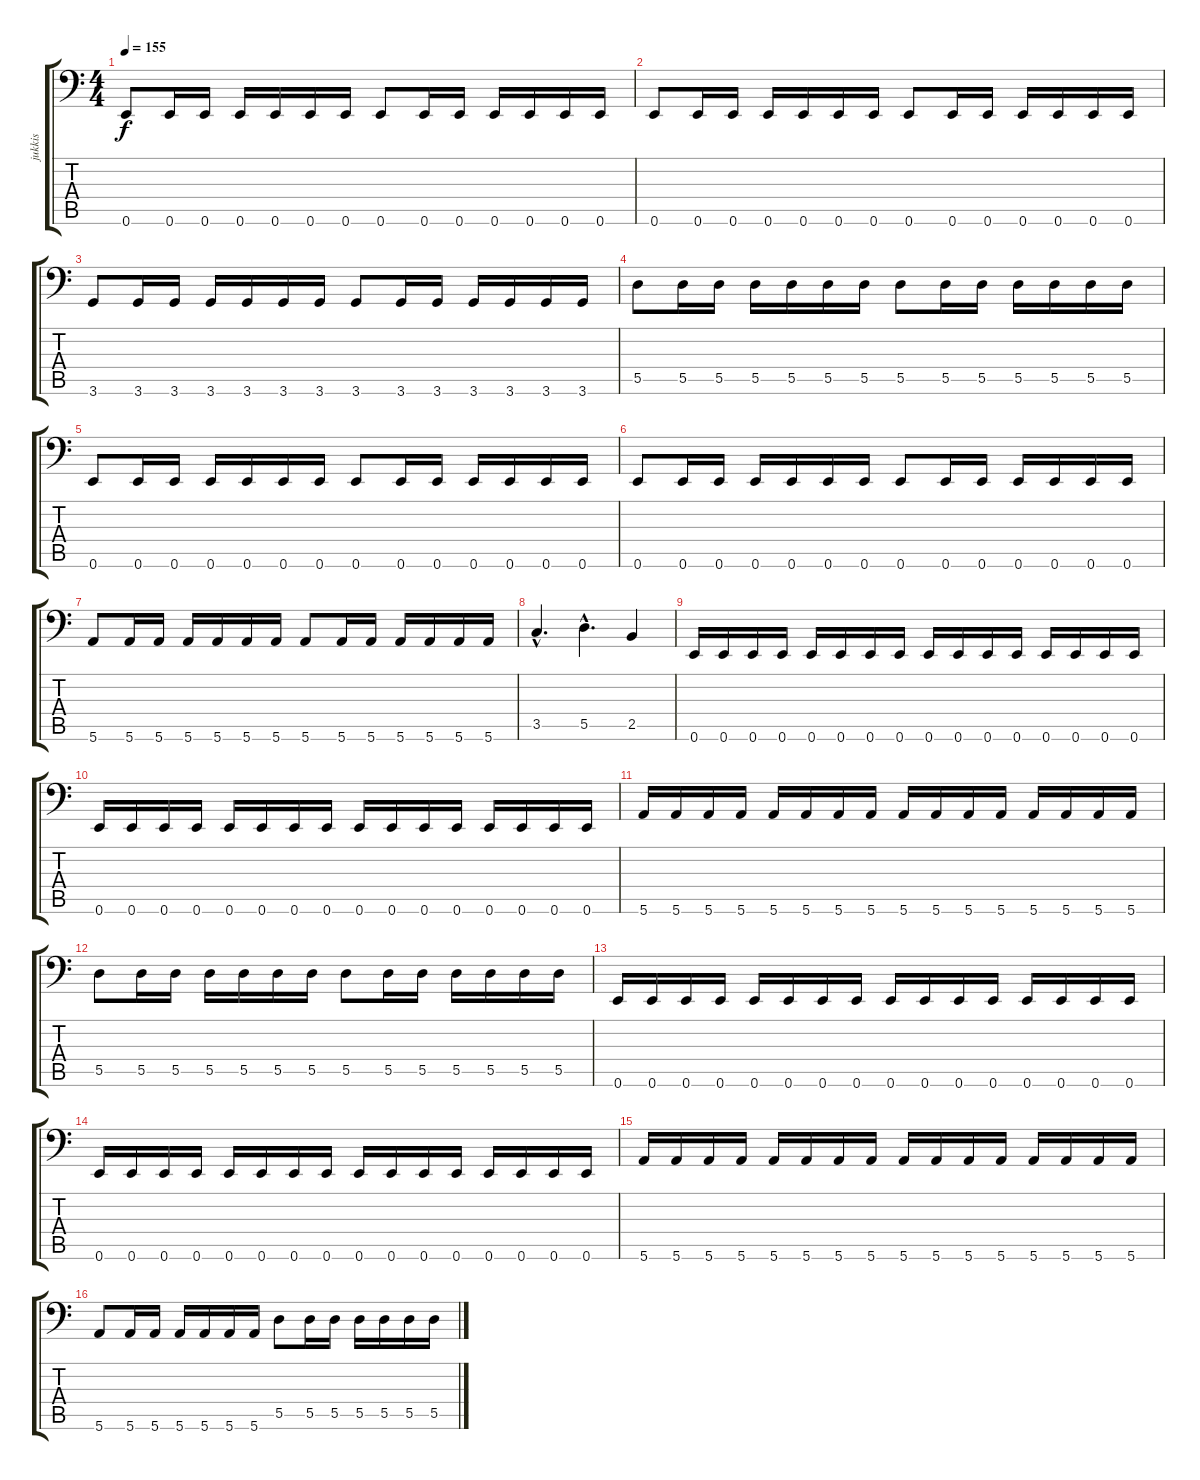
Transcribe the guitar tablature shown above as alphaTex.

\track ("jukkis" "jukkis") {instrument electricbassfinger}
\staff {score tabs}
\tuning (E3 B2 G2 D2 A1 E1) {hide}
\ts (4 4)
\tempo 155
\clef f4
\ks c
0.6.8{dy f} 0.6.16 0.6.16 0.6.16 0.6.16 0.6.16 0.6.16 0.6.8 0.6.16 0.6.16 0.6.16 0.6.16 0.6.16 0.6.16 |
0.6.8 0.6.16 0.6.16 0.6.16 0.6.16 0.6.16 0.6.16 0.6.8 0.6.16 0.6.16 0.6.16 0.6.16 0.6.16 0.6.16 |
3.6.8 3.6.16 3.6.16 3.6.16 3.6.16 3.6.16 3.6.16 3.6.8 3.6.16 3.6.16 3.6.16 3.6.16 3.6.16 3.6.16 |
5.5.8 5.5.16 5.5.16 5.5.16 5.5.16 5.5.16 5.5.16 5.5.8 5.5.16 5.5.16 5.5.16 5.5.16 5.5.16 5.5.16 |
0.6.8 0.6.16 0.6.16 0.6.16 0.6.16 0.6.16 0.6.16 0.6.8 0.6.16 0.6.16 0.6.16 0.6.16 0.6.16 0.6.16 |
0.6.8 0.6.16 0.6.16 0.6.16 0.6.16 0.6.16 0.6.16 0.6.8 0.6.16 0.6.16 0.6.16 0.6.16 0.6.16 0.6.16 |
5.6.8 5.6.16 5.6.16 5.6.16 5.6.16 5.6.16 5.6.16 5.6.8 5.6.16 5.6.16 5.6.16 5.6.16 5.6.16 5.6.16 |
3.5{hac}.4{d} 5.5{hac}.4{d} 2.5.4 |
0.6.16 0.6.16 0.6.16 0.6.16 0.6.16 0.6.16 0.6.16 0.6.16 0.6.16 0.6.16 0.6.16 0.6.16 0.6.16 0.6.16 0.6.16 0.6.16 |
0.6.16 0.6.16 0.6.16 0.6.16 0.6.16 0.6.16 0.6.16 0.6.16 0.6.16 0.6.16 0.6.16 0.6.16 0.6.16 0.6.16 0.6.16 0.6.16 |
5.6.16 5.6.16 5.6.16 5.6.16 5.6.16 5.6.16 5.6.16 5.6.16 5.6.16 5.6.16 5.6.16 5.6.16 5.6.16 5.6.16 5.6.16 5.6.16 |
5.5.8 5.5.16 5.5.16 5.5.16 5.5.16 5.5.16 5.5.16 5.5.8 5.5.16 5.5.16 5.5.16 5.5.16 5.5.16 5.5.16 |
0.6.16 0.6.16 0.6.16 0.6.16 0.6.16 0.6.16 0.6.16 0.6.16 0.6.16 0.6.16 0.6.16 0.6.16 0.6.16 0.6.16 0.6.16 0.6.16 |
0.6.16 0.6.16 0.6.16 0.6.16 0.6.16 0.6.16 0.6.16 0.6.16 0.6.16 0.6.16 0.6.16 0.6.16 0.6.16 0.6.16 0.6.16 0.6.16 |
5.6.16 5.6.16 5.6.16 5.6.16 5.6.16 5.6.16 5.6.16 5.6.16 5.6.16 5.6.16 5.6.16 5.6.16 5.6.16 5.6.16 5.6.16 5.6.16 |
5.6.8 5.6.16 5.6.16 5.6.16 5.6.16 5.6.16 5.6.16 5.5.8 5.5.16 5.5.16 5.5.16 5.5.16 5.5.16 5.5.16
